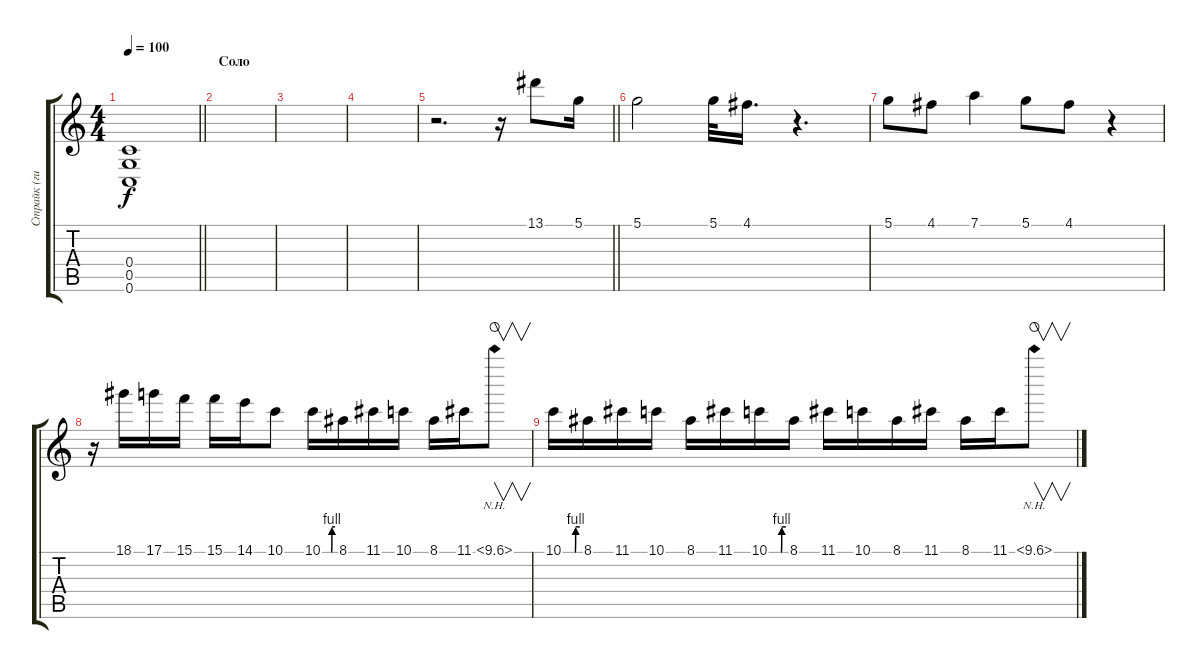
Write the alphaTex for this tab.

\track ("Страйк (гитара)" "Страйк (ги") {instrument distortionguitar}
\staff {score tabs}
\tuning (D4 A3 F3 C3 G2 C2) {hide}
\ts (4 4)
\tempo 100
\clef g2
\barLineRight lightlight
\ks c
(0.4{t} 0.5{t} 0.6{t}).1{dy f} |
\section ("" "Соло")
|
|
|
\barLineRight lightlight
r.2{d} r.16 13.1.8 5.1.16 |
5.1.2 5.1.32 4.1.16{d} r.4{d} |
5.1.8 4.1.8 7.1.4 5.1.8 4.1.8 r.4 |
r.16 18.1.16 17.1.16 15.1.16 15.1.16 14.1.16 10.1.8 10.1{be (custom 0 0 43 0 45 4 60 4)}.16 8.1.16 11.1.16 10.1.16 8.1.16 11.1.16 10.1{nh}.8{v waho} |
10.1{be (custom 0 0 43 0 45 4 60 4)}.16 8.1.16 11.1.16 10.1.16 8.1.16 11.1.16 10.1{be (custom 0 0 43 0 45 4 60 4)}.16 8.1.16 11.1.16 10.1.16 8.1.16 11.1.16 8.1.16 11.1.16 10.1{nh}.8{v waho}
